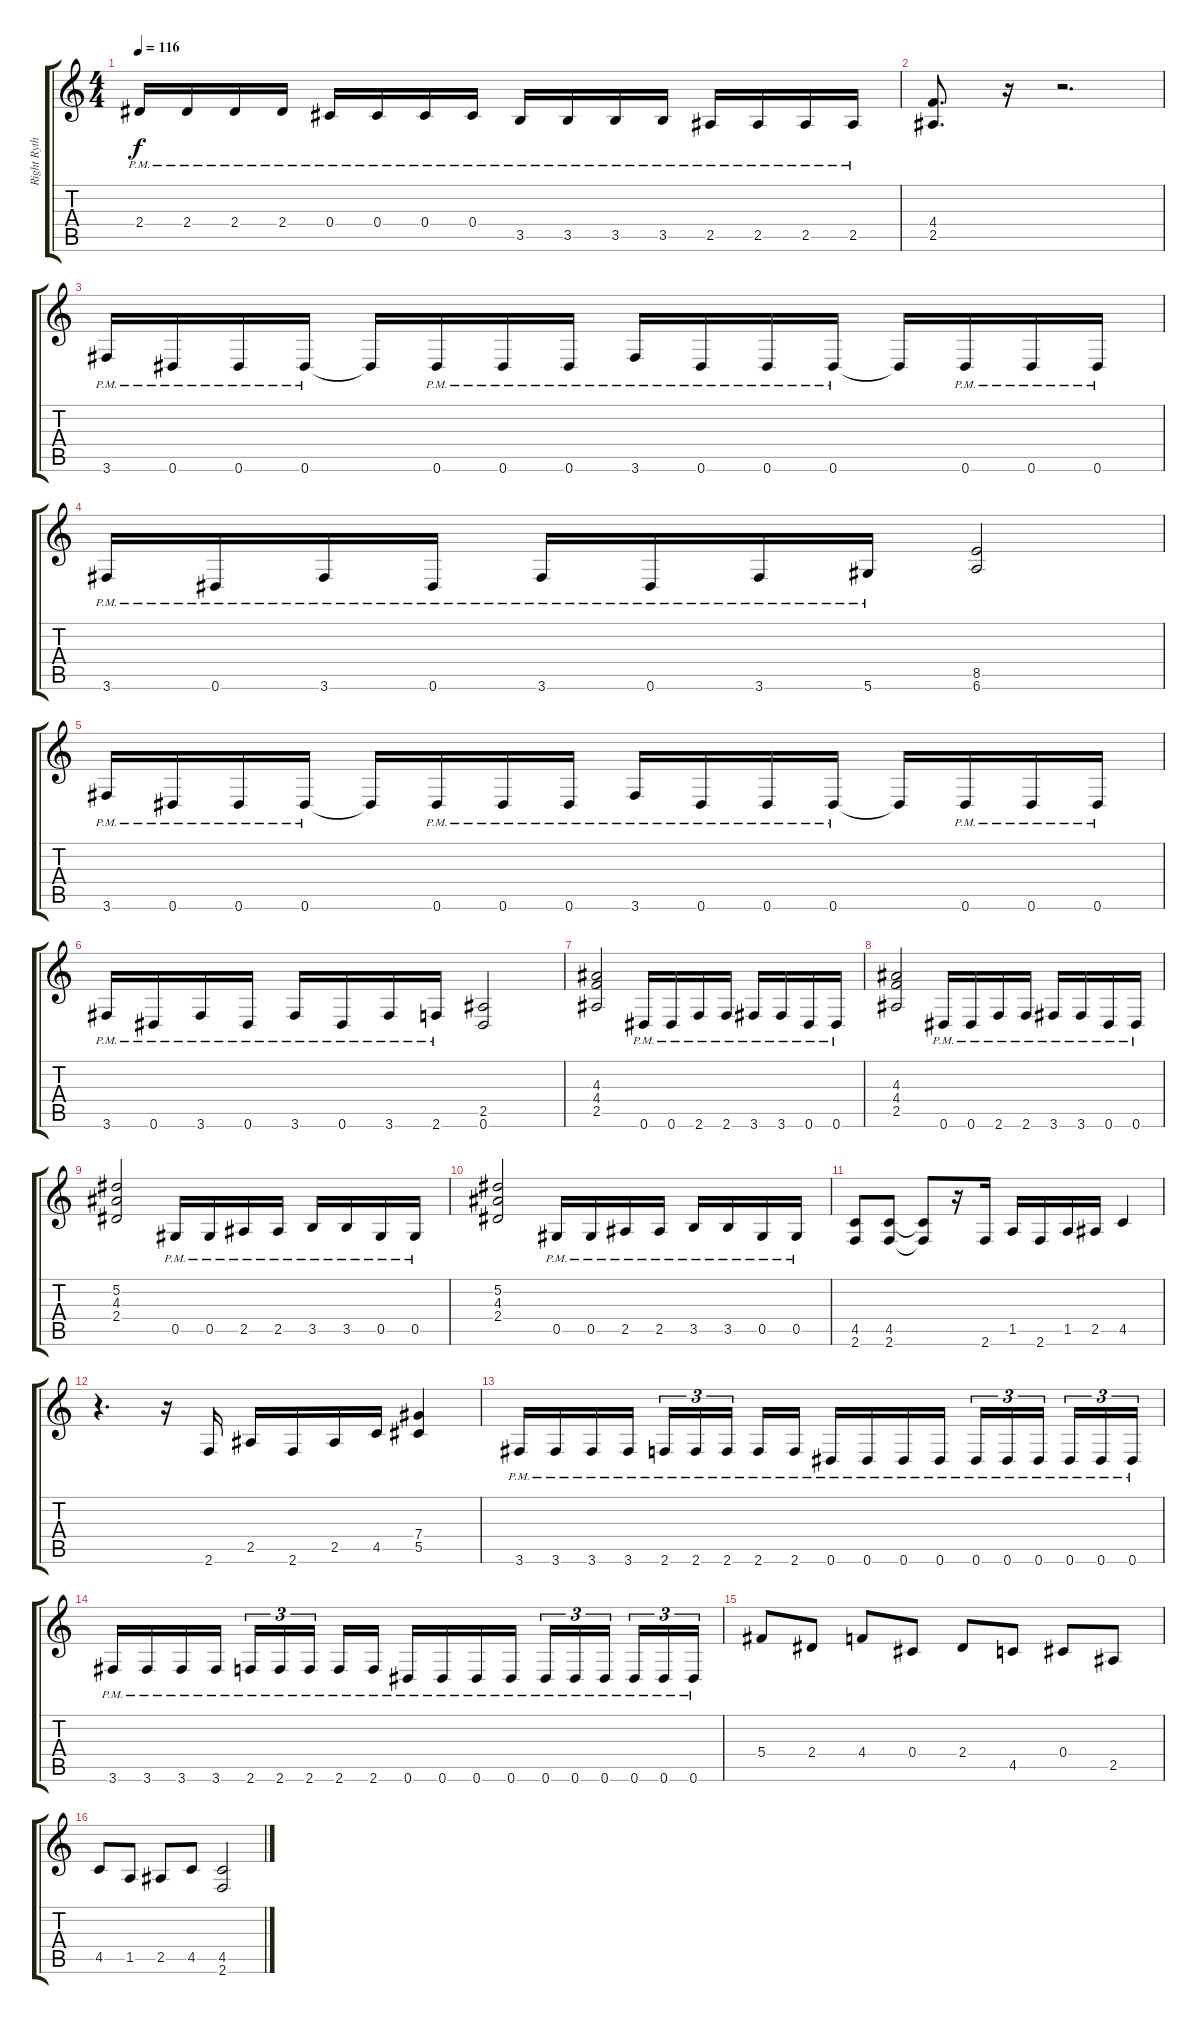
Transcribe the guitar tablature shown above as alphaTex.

\track ("Right Rythm" "Right Ryth") {instrument distortionguitar}
\staff {score tabs}
\tuning (Eb4 Bb3 Gb3 Db3 Ab2 Eb2) {hide}
\ts (4 4)
\tempo 116
\clef g2
\ks c
2.4{pm}.16{dy f} 2.4{pm}.16 2.4{pm}.16 2.4{pm}.16 0.4{pm}.16 0.4{pm}.16 0.4{pm}.16 0.4{pm}.16 3.5{pm}.16 3.5{pm}.16 3.5{pm}.16 3.5{pm}.16 2.5{pm}.16 2.5{pm}.16 2.5{pm}.16 2.5{pm}.16 |
(4.4 2.5).8{d} r.16 r.2{d} |
3.6{pm}.16 0.6{pm}.16 0.6{pm}.16 0.6{pm}.16 0.6{t}.16 0.6{pm}.16 0.6{pm}.16 0.6{pm}.16 3.6{pm}.16 0.6{pm}.16 0.6{pm}.16 0.6{pm}.16 0.6{t}.16 0.6{pm}.16 0.6{pm}.16 0.6{pm}.16 |
3.6{pm}.16 0.6{pm}.16 3.6{pm}.16 0.6{pm}.16 3.6{pm}.16 0.6{pm}.16 3.6{pm}.16 5.6{pm}.16 (8.5 6.6).2 |
3.6{pm}.16 0.6{pm}.16 0.6{pm}.16 0.6{pm}.16 0.6{t}.16 0.6{pm}.16 0.6{pm}.16 0.6{pm}.16 3.6{pm}.16 0.6{pm}.16 0.6{pm}.16 0.6{pm}.16 0.6{t}.16 0.6{pm}.16 0.6{pm}.16 0.6{pm}.16 |
3.6{pm}.16 0.6{pm}.16 3.6{pm}.16 0.6{pm}.16 3.6{pm}.16 0.6{pm}.16 3.6{pm}.16 2.6{pm}.16 (2.5 0.6).2 |
(4.3 4.4 2.5).2 0.6{pm}.16 0.6{pm}.16 2.6{pm}.16 2.6{pm}.16 3.6{pm}.16 3.6{pm}.16 0.6{pm}.16 0.6{pm}.16 |
(4.3 4.4 2.5).2 0.6{pm}.16 0.6{pm}.16 2.6{pm}.16 2.6{pm}.16 3.6{pm}.16 3.6{pm}.16 0.6{pm}.16 0.6{pm}.16 |
(5.2 4.3 2.4).2 0.5{pm}.16 0.5{pm}.16 2.5{pm}.16 2.5{pm}.16 3.5{pm}.16 3.5{pm}.16 0.5{pm}.16 0.5{pm}.16 |
(5.2 4.3 2.4).2 0.5{pm}.16 0.5{pm}.16 2.5{pm}.16 2.5{pm}.16 3.5{pm}.16 3.5{pm}.16 0.5{pm}.16 0.5{pm}.16 |
(4.5 2.6).8 (4.5 2.6).8 (4.5{t} 2.6{t}).8 r.16 2.6.16 1.5.16 2.6.16 1.5.16 2.5.16 4.5.4 |
r.4{d} r.16 2.6.16 2.5.16 2.6.16 2.5.16 4.5.16 (7.4 5.5).4 |
3.6{pm}.16 3.6{pm}.16 3.6{pm}.16 3.6{pm}.16 2.6{pm}.16{tu (3 2)} 2.6{pm}.16{tu (3 2)} 2.6{pm}.16{tu (3 2) beam splitsecondary} 2.6{pm}.16 2.6{pm}.16 0.6{pm}.16 0.6{pm}.16 0.6{pm}.16 0.6{pm}.16 0.6{pm}.16{tu (3 2)} 0.6{pm}.16{tu (3 2)} 0.6{pm}.16{tu (3 2) beam splitsecondary} 0.6{pm}.16{tu (3 2)} 0.6{pm}.16{tu (3 2)} 0.6{pm}.16{tu (3 2)} |
3.6{pm}.16 3.6{pm}.16 3.6{pm}.16 3.6{pm}.16 2.6{pm}.16{tu (3 2)} 2.6{pm}.16{tu (3 2)} 2.6{pm}.16{tu (3 2) beam splitsecondary} 2.6{pm}.16 2.6{pm}.16 0.6{pm}.16 0.6{pm}.16 0.6{pm}.16 0.6{pm}.16 0.6{pm}.16{tu (3 2)} 0.6{pm}.16{tu (3 2)} 0.6{pm}.16{tu (3 2) beam splitsecondary} 0.6{pm}.16{tu (3 2)} 0.6{pm}.16{tu (3 2)} 0.6{pm}.16{tu (3 2)} |
5.4.8 2.4.8 4.4.8 0.4.8 2.4.8 4.5.8 0.4.8 2.5.8 |
4.5.8 1.5.8 2.5.8 4.5.8 (4.5 2.6).2
